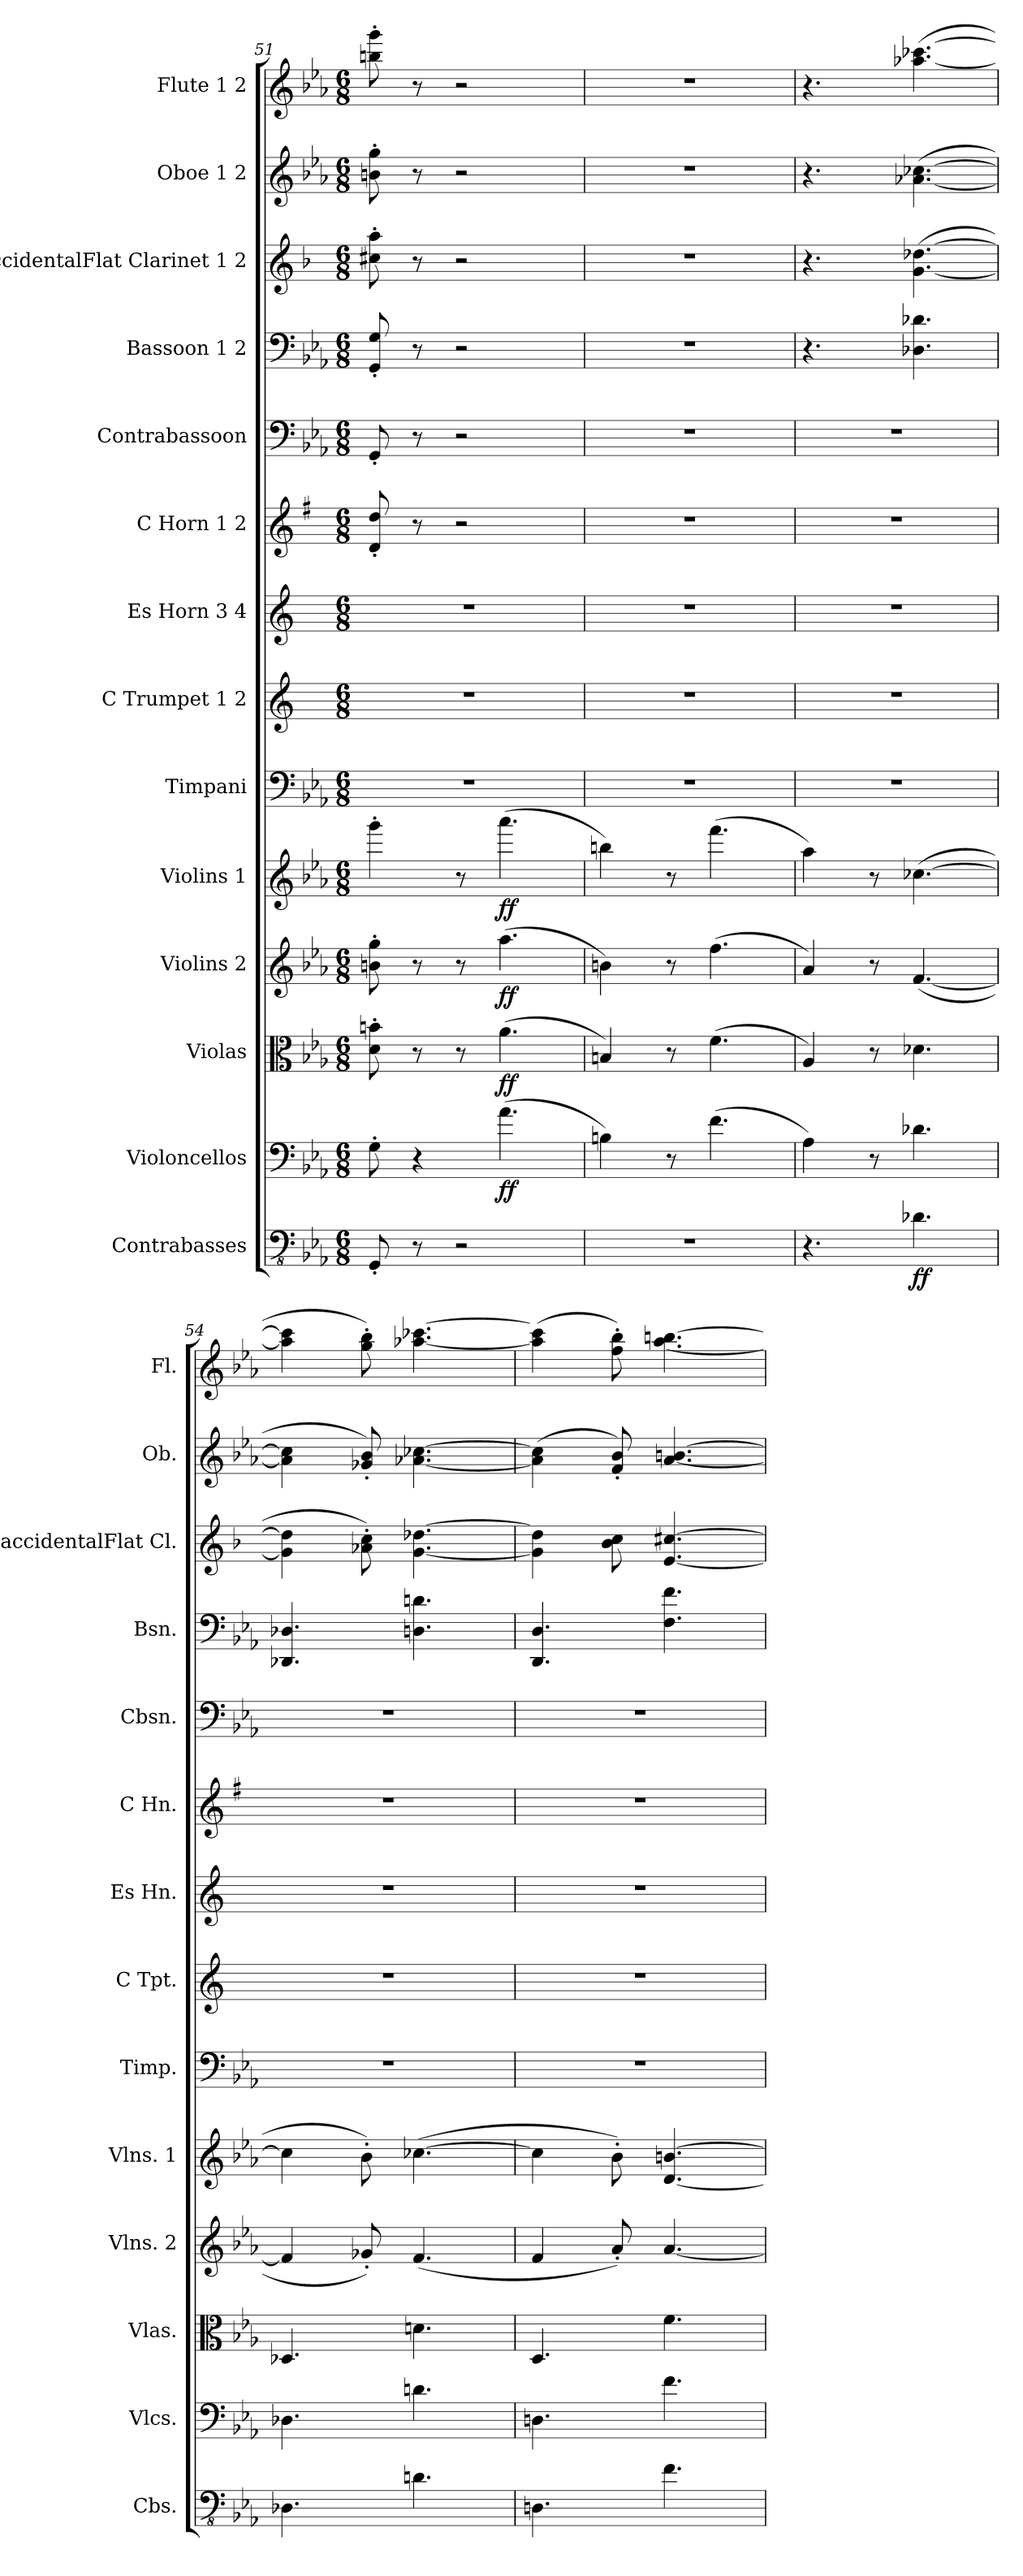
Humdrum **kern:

**kern	**dynam	**kern	**dynam	**kern	**dynam	**kern	**dynam	**kern	**dynam	**kern	**kern	**kern	**kern	**kern	**kern	**kern	**kern	**kern
*part14	*part14	*part13	*part13	*part12	*part12	*part11	*part11	*part10	*part10	*part9	*part8	*part7	*part6	*part5	*part4	*part3	*part2	*part1
*staff14	*staff14	*staff13	*staff13	*staff12	*staff12	*staff11	*staff11	*staff10	*staff10	*staff9	*staff8	*staff7	*staff6	*staff5	*staff4	*staff3	*staff2	*staff1
*I"Contrabasses	*	*I"Violoncellos	*	*I"Violas	*	*I"Violins 2	*	*I"Violins 1	*	*I"Timpani	*I"C Trumpet 1 2	*I"Es Horn 3 4	*I"C Horn 1 2	*I"Contrabassoon	*I"Bassoon 1 2	*I"BaccidentalFlat Clarinet 1 2	*I"Oboe 1 2	*I"Flute  1 2
*I'Cbs.	*	*I'Vlcs.	*	*I'Vlas.	*	*I'Vlns. 2	*	*I'Vlns. 1	*	*I'Timp.	*I'C Tpt.	*I'Es Hn.	*I'C Hn.	*I'Cbsn.	*I'Bsn.	*I'BaccidentalFlat Cl.	*I'Ob.	*I'Fl.
*clefFv4	*	*clefF4	*	*clefC3	*	*clefG2	*	*clefG2	*	*clefF4	*clefG2	*clefG2	*clefG2	*clefF4	*clefF4	*clefG2	*clefG2	*clefG2
*	*	*	*	*	*	*	*	*	*	*	*	*ITrd5c9	*ITrd4c7	*ITrd7c12	*	*ITrd1c2	*	*
*k[b-e-a-]	*	*k[b-e-a-]	*	*k[b-e-a-]	*	*k[b-e-a-]	*	*k[b-e-a-]	*	*k[b-e-a-]	*k[]	*k[b-e-a-]	*k[]	*k[b-e-a-]	*k[b-e-a-]	*k[b-e-a-]	*k[b-e-a-]	*k[b-e-a-]
*M6/8	*	*M6/8	*	*M6/8	*	*M6/8	*	*M6/8	*	*M6/8	*M6/8	*M6/8	*M6/8	*M6/8	*M6/8	*M6/8	*M6/8	*M6/8
=51	=51	=51	=51	=51	=51	=51	=51	=51	=51	=51	=51	=51	=51	=51	=51	=51	=51	=51
8GGG'/	.	8G'\	.	8d\' 8bn\'	.	8bn\' 8gg\'	.	4ggg'\	.	2.r	2.r	2.r	8G/' 8g/'	8GGG'/	8GG/' 8G/'	8bn\' 8gg\'	8bn\' 8gg\'	8bbn\' 8ggg\'
8r	.	4r	.	8r	.	8r	.	.	.	.	.	.	8r	8r	8r	8r	8r	8r
2r	.	.	.	8r	.	8r	.	8r	.	.	.	.	2r	2r	2r	2r	2r	2r
!	!	!	!LO:DY:b	!	!LO:DY:b	!	!LO:DY:b	!	!LO:DY:b	!	!	!	!	!	!	!	!	!
.	.	(>4.a-\	ff	(>4.a-\	ff	(>4.aa-\	ff	(>4.aaa-\	ff	.	.	.	.	.	.	.	.	.
=52	=52	=52	=52	=52	=52	=52	=52	=52	=52	=52	=52	=52	=52	=52	=52	=52	=52	=52
2.r	.	4Bn\)	.	4Bn/)	.	4bn\)	.	4bbn\)	.	2.r	2.r	2.r	2.r	2.r	2.r	2.r	2.r	2.r
.	.	8r	.	8r	.	8r	.	8r	.	.	.	.	.	.	.	.	.	.
.	.	(>4.f\	.	(>4.f\	.	(>4.ff\	.	(>4.fff\	.	.	.	.	.	.	.	.	.	.
=53	=53	=53	=53	=53	=53	=53	=53	=53	=53	=53	=53	=53	=53	=53	=53	=53	=53	=53
4.r	.	4A-\)	.	4A-/)	.	4a-/)	.	4aa-\)	.	2.r	2.r	2.r	2.r	2.r	4.r	4.r	4.r	4.r
.	.	8r	.	8r	.	8r	.	8r	.	.	.	.	.	.	.	.	.	.
!	!LO:DY:b	!	!	!	!	!	!	!	!	!	!	!	!	!	!	!	!	!
4.D-X\	ff	4.d-X\	.	4.d-X\	.	(<[4.f/	.	(>[4.cc-X\	.	.	.	.	.	.	4.D-X\ 4.d-X\	(>[4.f\ [4.cc-X\	(>[4.a-X\ [4.cc-X\	(>[4.aa-X\ [4.ccc-X\
=54	=54	=54	=54	=54	=54	=54	=54	=54	=54	=54	=54	=54	=54	=54	=54	=54	=54	=54
4.DD-X\	.	4.D-X\	.	4.D-X/	.	4f/]	.	4cc-\]	.	2.r	2.r	2.r	2.r	2.r	4.DD-X/ 4.D-X/	4f\] 4cc-\]	4a-\] 4cc-\]	4aa-\] 4ccc-\]
.	.	.	.	.	.	8g-X'/)	.	8b-'\)	.	.	.	.	.	.	.	8g-X\' 8b-\')	8g-X/' 8b-/')	8gg\' 8bb-\')
4.Dn\	.	4.dn\	.	4.dn\	.	(<4.f/	.	(>[4.cc-X\	.	.	.	.	.	.	4.Dn\ 4.dn\	[4.f\ [4.cc-X\	[4.a-X\ [4.cc-X\	[4.aa-X\ [4.ccc-X\
=55	=55	=55	=55	=55	=55	=55	=55	=55	=55	=55	=55	=55	=55	=55	=55	=55	=55	=55
4.DDn\	.	4.Dn\	.	4.D/	.	4f/	.	4cc-\]	.	2.r	2.r	2.r	2.r	2.r	4.DD/ 4.D/	4f\] 4cc-\]	(>4a-\] 4cc-\]	(>4aa-\] 4ccc-\]
.	.	.	.	.	.	8a-'/)	.	8b-'\)	.	.	.	.	.	.	.	8a-\ 8b-\	8f/' 8b-/')	8ff\' 8bb-\')
4.F\	.	4.f\	.	4.f\	.	[4.a-/	.	[4.d/ [4.bn/	.	.	.	.	.	.	4.F\ 4.f\	[4.d/ [4.bn/	[4.a-/ [4.bn/	[4.aa-\ [4.bbn\
=	=	=	=	=	=	=	=	=	=	=	=	=	=	=	=	=	=	=
*-	*-	*-	*-	*-	*-	*-	*-	*-	*-	*-	*-	*-	*-	*-	*-	*-	*-	*-
